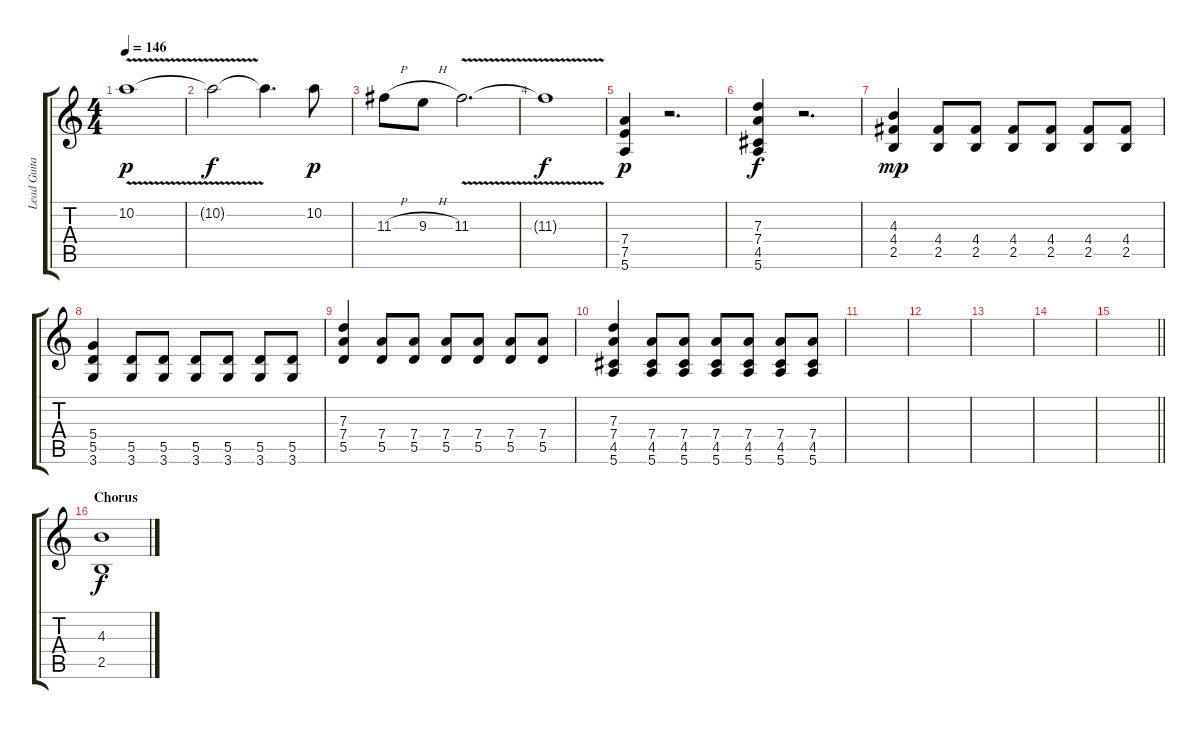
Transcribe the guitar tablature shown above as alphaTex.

\track ("Lead Guitar I" "Lead Guita") {instrument overdrivenguitar}
\staff {score tabs}
\tuning (E4 B3 G3 D3 A2 E2) {hide}
\ts (4 4)
\tempo 146
\clef g2
\ks c
10.2{v}.1{dy p} |
10.2{t}.2{dy f} 10.2{t}.4{d} 10.2.8{dy p} |
11.3{h}.8 9.3{h}.8 11.3{v}.2{d} |
11.3{t}.1{dy f} |
(7.4 7.5 5.6).4{dy p} r.2{d} |
(7.3 7.4 4.5 5.6).4{dy f} r.2{d} |
(4.3 4.4 2.5).4{dy mp} (4.4 2.5).8 (4.4 2.5).8 (4.4 2.5).8 (4.4 2.5).8 (4.4 2.5).8 (4.4 2.5).8 |
(5.4 5.5 3.6).4 (5.5 3.6).8 (5.5 3.6).8 (5.5 3.6).8 (5.5 3.6).8 (5.5 3.6).8 (5.5 3.6).8 |
(7.3 7.4 5.5).4 (7.4 5.5).8 (7.4 5.5).8 (7.4 5.5).8 (7.4 5.5).8 (7.4 5.5).8 (7.4 5.5).8 |
(7.3 7.4 4.5 5.6).4 (7.4 4.5 5.6).8 (7.4 4.5 5.6).8 (7.4 4.5 5.6).8 (7.4 4.5 5.6).8 (7.4 4.5 5.6).8 (7.4 4.5 5.6).8 |
|
|
|
|
\barLineRight lightlight
|
\section ("" "Chorus")
(4.3 2.5).1{dy f}
